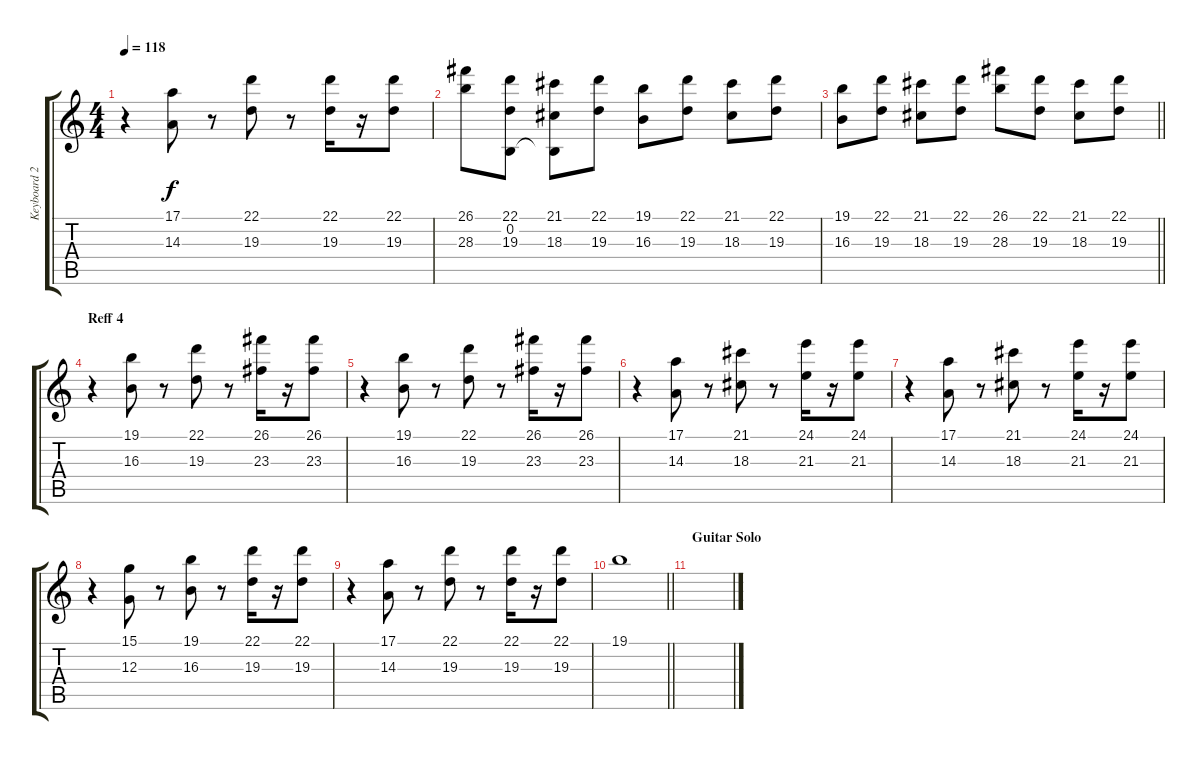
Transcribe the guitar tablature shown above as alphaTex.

\track ("Keyboard 2" "Keyboard 2") {instrument stringensemble1}
\staff {score tabs}
\tuning (E4 B3 G3 D3 A2 E2) {hide}
\ts (4 4)
\tempo 118
\clef g2
\ks c
r.4{dy f} (17.1 14.3).8 r.8 (22.1 19.3).8 r.8 (22.1 19.3).16 r.16 (22.1 19.3).8 |
(26.1 28.3).8 (22.1 0.2 19.3).8 (21.1 0.2{t} 18.3).8 (22.1 19.3).8 (19.1 16.3).8 (22.1 19.3).8 (21.1 18.3).8 (22.1 19.3).8 |
\barLineRight lightlight
(19.1 16.3).8 (22.1 19.3).8 (21.1 18.3).8 (22.1 19.3).8 (26.1 28.3).8 (22.1 19.3).8 (21.1 18.3).8 (22.1 19.3).8 |
\section ("" "Reff 4")
r.4 (19.1 16.3).8 r.8 (22.1 19.3).8 r.8 (26.1 23.3).16 r.16 (26.1 23.3).8 |
r.4 (19.1 16.3).8 r.8 (22.1 19.3).8 r.8 (26.1 23.3).16 r.16 (26.1 23.3).8 |
r.4 (17.1 14.3).8 r.8 (21.1 18.3).8 r.8 (24.1 21.3).16 r.16 (24.1 21.3).8 |
r.4 (17.1 14.3).8 r.8 (21.1 18.3).8 r.8 (24.1 21.3).16 r.16 (24.1 21.3).8 |
r.4 (15.1 12.3).8 r.8 (19.1 16.3).8 r.8 (22.1 19.3).16 r.16 (22.1 19.3).8 |
r.4 (17.1 14.3).8 r.8 (22.1 19.3).8 r.8 (22.1 19.3).16 r.16 (22.1 19.3).8 |
\barLineRight lightlight
19.1.1 |
\section ("" "Guitar Solo")
